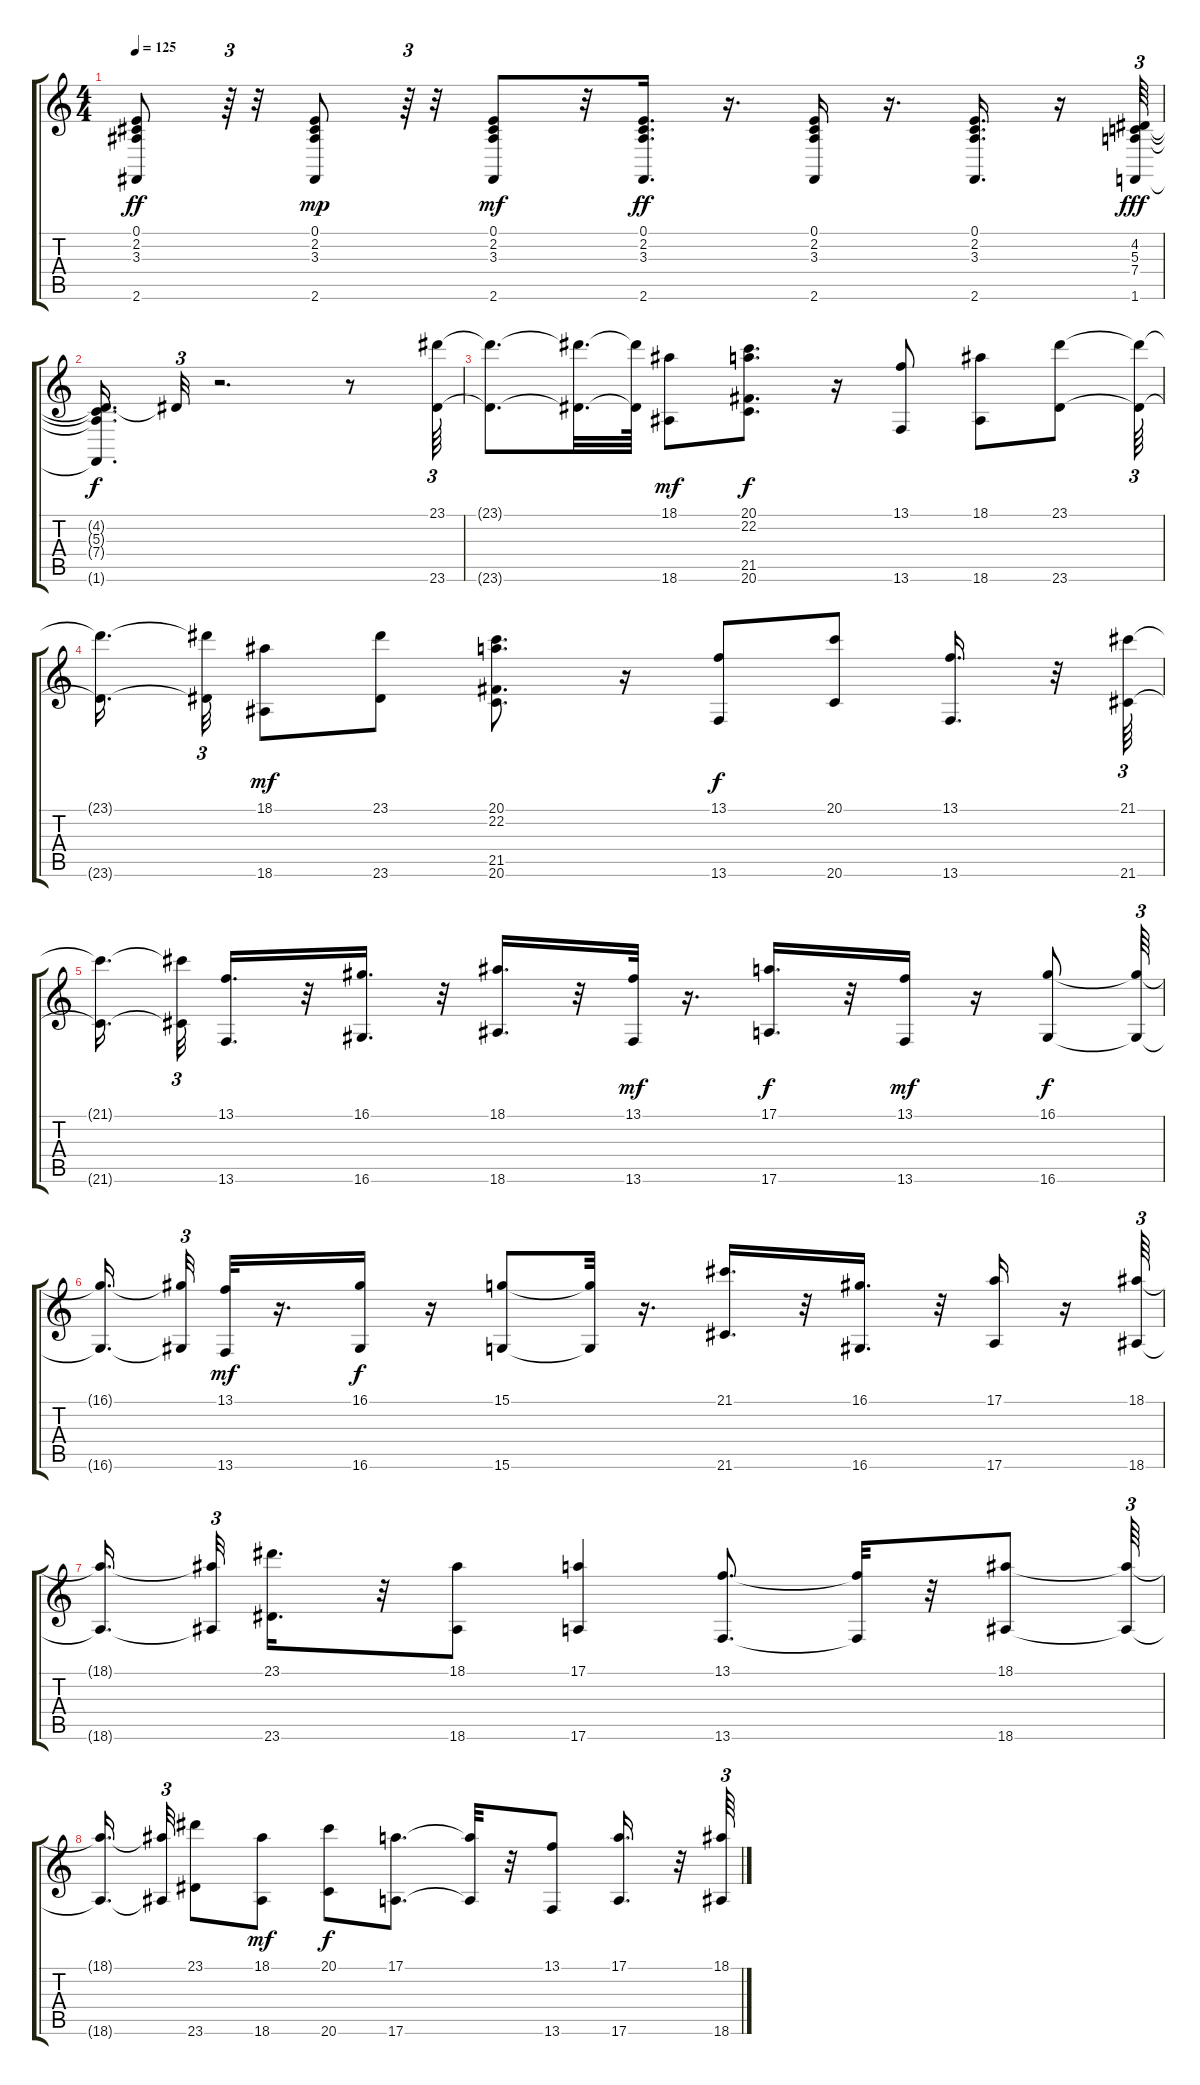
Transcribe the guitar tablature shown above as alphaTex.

\track "" {instrument acousticgrandpiano}
\staff {score tabs}
\tuning (E4 B3 G3 D3 A2 E2) {hide}
\ts (4 4)
\tempo 125
\clef g2
\ks c
(0.1 2.2 3.3 2.6).8{dy ff} r.64{tu (3 2)} r.32 (0.1 2.2 3.3 2.6).8{dy mp} r.64{tu (3 2)} r.32 (0.1 2.2 3.3 2.6).8{dy mf} r.32 (0.1 2.2 3.3 2.6).16{d dy ff} r.16{d} (0.1 2.2 3.3 2.6).16 r.16{d} (0.1 2.2 3.3 2.6).16{d} r.16 (4.2 5.3 7.4 1.6).64{tu (3 2) dy fff} |
(4.2{t} 5.3{t} 7.4{t} 1.6{t}).16{d dy f} 4.2{t}.32{tu (3 2)} r.2{d} r.8 (23.1 23.6).64{tu (3 2)} |
(23.1{t} 23.6{t}).8{d} (23.1{t} 23.6{t}).32{d} (23.1{t} 23.6{t}).64 (18.1 18.6).8{dy mf} (20.1 22.2 21.5 20.6).8{d dy f} r.16 (13.1 13.6).8 (18.1 18.6).8 (23.1 23.6).8 (23.1{t} 23.6{t}).64{tu (3 2)} |
(23.1{t} 23.6{t}).16{d beam splitsecondary} (23.1{t} 23.6{t}).32{tu (3 2)} (18.1 18.6).8{dy mf} (23.1 23.6).8 (20.1 22.2 21.5 20.6).8{d} r.16 (13.1 13.6).8{dy f} (20.1 20.6).8 (13.1 13.6).16{d} r.32 (21.1 21.6).64{tu (3 2)} |
(21.1{t} 21.6{t}).16{d beam splitsecondary} (21.1{t} 21.6{t}).32{tu (3 2)} (13.1 13.6).16{d} r.32 (16.1 16.6).16{d} r.32 (18.1 18.6).16{d} r.32 (13.1 13.6).32{dy mf} r.16{d} (17.1 17.6).16{d dy f} r.32 (13.1 13.6).16{dy mf} r.16 (16.1 16.6).8{dy f} (16.1{t} 16.6{t}).64{tu (3 2)} |
(16.1{t} 16.6{t}).16{d beam splitsecondary} (16.1{t} 16.6{t}).32{tu (3 2)} (13.1 13.6).32{dy mf} r.16{d} (16.1 16.6).16{dy f} r.16 (15.1 15.6).8 (15.1{t} 15.6{t}).32 r.16{d} (21.1 21.6).16{d} r.32 (16.1 16.6).16{d} r.32 (17.1 17.6).16 r.16 (18.1 18.6).64{tu (3 2)} |
(18.1{t} 18.6{t}).16{d beam splitsecondary} (18.1{t} 18.6{t}).32{tu (3 2)} (23.1 23.6).16{d} r.32 (18.1 18.6).8 (17.1 17.6).4 (13.1 13.6).8{d} (13.1{t} 13.6{t}).32 r.32 (18.1 18.6).8 (18.1{t} 18.6{t}).64{tu (3 2)} |
(18.1{t} 18.6{t}).16{d beam splitsecondary} (18.1{t} 18.6{t}).32{tu (3 2)} (23.1 23.6).8 (18.1 18.6).8{dy mf} (20.1 20.6).8{dy f} (17.1 17.6).8{d} (17.1{t} 17.6{t}).32 r.32 (13.1 13.6).8 (17.1 17.6).16{d} r.32 (18.1 18.6).64{tu (3 2)}
